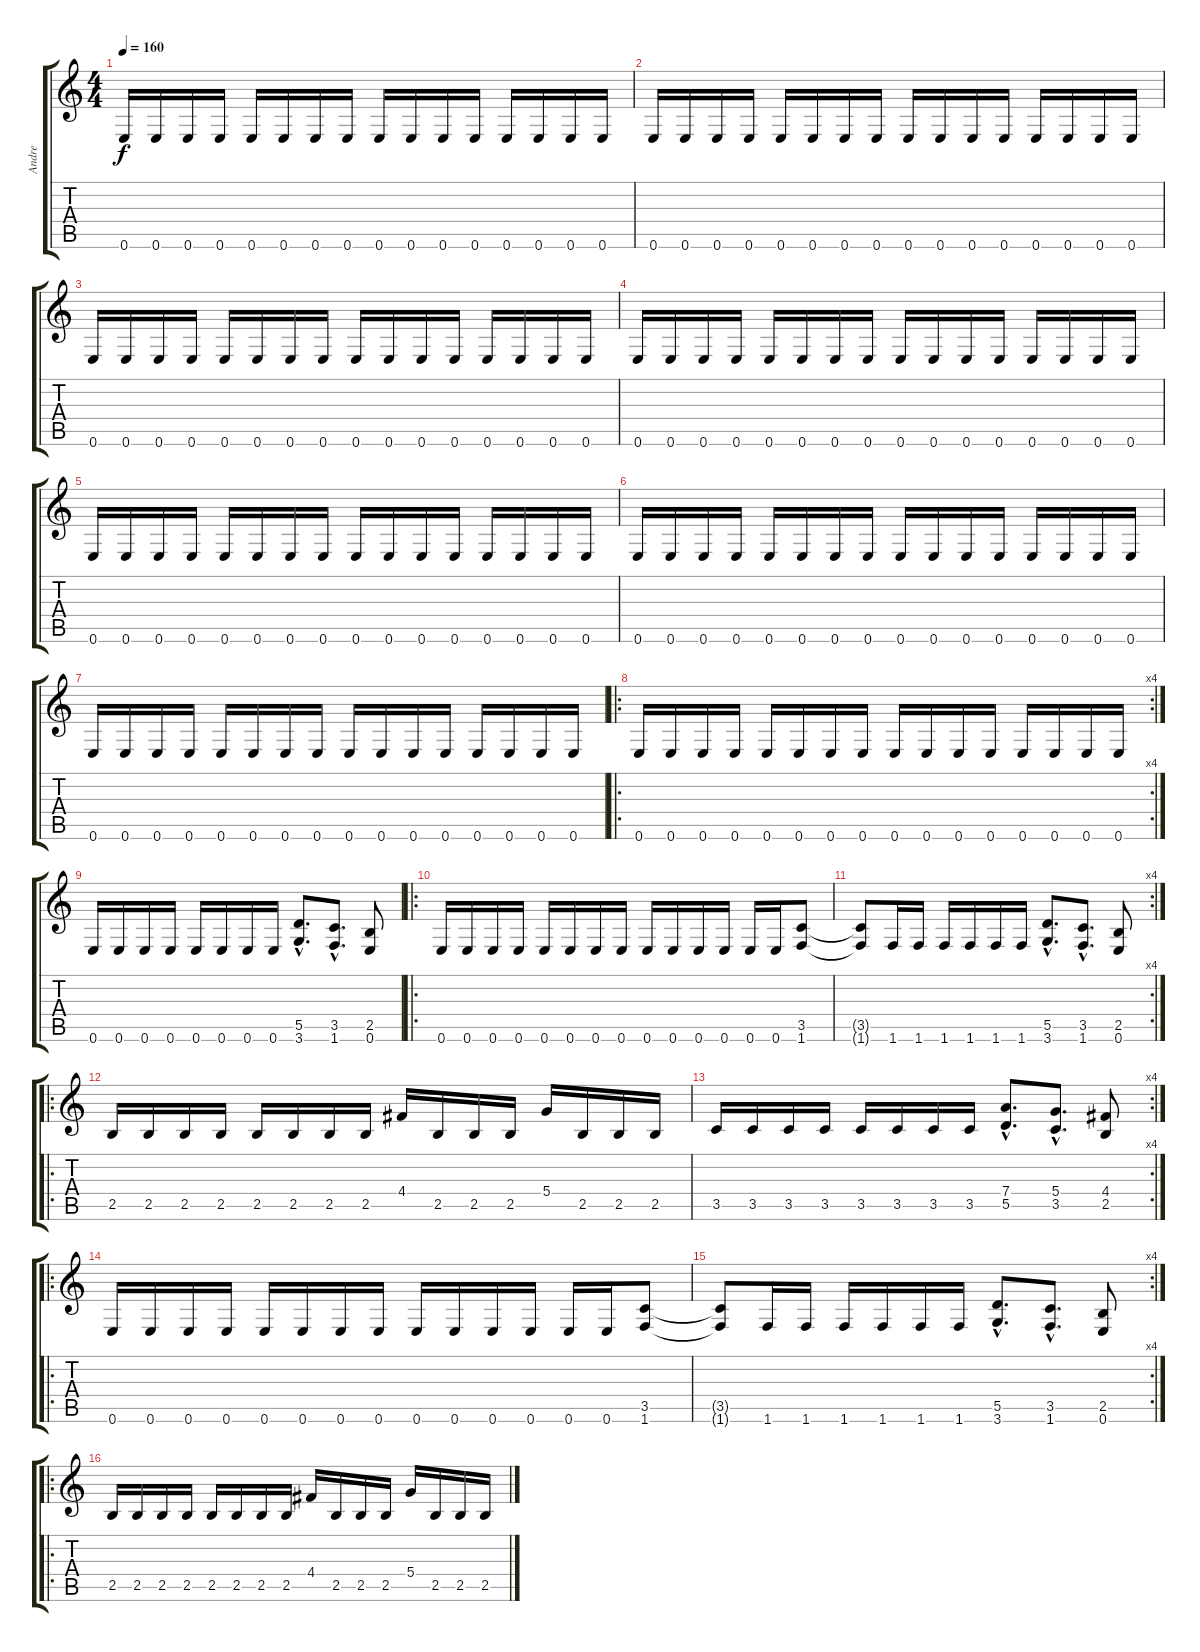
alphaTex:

\track ("Andre" "Andre") {instrument distortionguitar}
\staff {score tabs}
\tuning (E4 B3 G3 D3 A2 E2) {hide}
\ts (4 4)
\tempo 160
\clef g2
\ks c
0.6.16{dy f volume 4 instrument distortionguitar} 0.6.16 0.6.16 0.6.16 0.6.16 0.6.16 0.6.16 0.6.16 0.6.16 0.6.16 0.6.16 0.6.16 0.6.16 0.6.16 0.6.16 0.6.16 |
0.6.16{volume 6} 0.6.16 0.6.16 0.6.16 0.6.16 0.6.16 0.6.16 0.6.16 0.6.16 0.6.16 0.6.16 0.6.16 0.6.16 0.6.16 0.6.16 0.6.16 |
0.6.16 0.6.16 0.6.16 0.6.16 0.6.16 0.6.16 0.6.16 0.6.16 0.6.16 0.6.16 0.6.16 0.6.16 0.6.16 0.6.16 0.6.16 0.6.16 |
0.6.16{volume 8} 0.6.16 0.6.16 0.6.16 0.6.16 0.6.16 0.6.16 0.6.16 0.6.16 0.6.16 0.6.16 0.6.16 0.6.16 0.6.16 0.6.16 0.6.16 |
0.6.16 0.6.16 0.6.16 0.6.16 0.6.16 0.6.16 0.6.16 0.6.16 0.6.16 0.6.16 0.6.16 0.6.16 0.6.16 0.6.16 0.6.16 0.6.16 |
0.6.16{volume 10} 0.6.16 0.6.16 0.6.16 0.6.16{volume 12} 0.6.16 0.6.16 0.6.16 0.6.16{volume 14} 0.6.16 0.6.16 0.6.16 0.6.16{volume 16} 0.6.16 0.6.16 0.6.16 |
0.6.16 0.6.16 0.6.16 0.6.16 0.6.16 0.6.16 0.6.16 0.6.16 0.6.16 0.6.16 0.6.16 0.6.16 0.6.16 0.6.16 0.6.16 0.6.16 |
\ro
\rc 4
0.6.16 0.6.16 0.6.16 0.6.16 0.6.16 0.6.16 0.6.16 0.6.16 0.6.16 0.6.16 0.6.16 0.6.16 0.6.16 0.6.16 0.6.16 0.6.16 |
0.6.16 0.6.16 0.6.16 0.6.16 0.6.16 0.6.16 0.6.16 0.6.16 (5.5{hac} 3.6{hac}).8{d} (3.5{hac} 1.6{hac}).8{d} (2.5 0.6).8 |
\ro
0.6.16 0.6.16 0.6.16 0.6.16 0.6.16 0.6.16 0.6.16 0.6.16 0.6.16 0.6.16 0.6.16 0.6.16 0.6.16 0.6.16 (3.5 1.6).8 |
\rc 4
(3.5{t} 1.6{t}).8 1.6.16 1.6.16 1.6.16 1.6.16 1.6.16 1.6.16 (5.5{hac} 3.6{hac}).8{d} (3.5{hac} 1.6{hac}).8{d} (2.5 0.6).8 |
\ro
2.5.16 2.5.16 2.5.16 2.5.16 2.5.16 2.5.16 2.5.16 2.5.16 4.4.16 2.5.16 2.5.16 2.5.16 5.4.16 2.5.16 2.5.16 2.5.16 |
\rc 4
3.5.16 3.5.16 3.5.16 3.5.16 3.5.16 3.5.16 3.5.16 3.5.16 (7.4{hac} 5.5{hac}).8{d} (5.4{hac} 3.5{hac}).8{d} (4.4 2.5).8 |
\ro
0.6.16 0.6.16 0.6.16 0.6.16 0.6.16 0.6.16 0.6.16 0.6.16 0.6.16 0.6.16 0.6.16 0.6.16 0.6.16 0.6.16 (3.5 1.6).8 |
\rc 4
(3.5{t} 1.6{t}).8 1.6.16 1.6.16 1.6.16 1.6.16 1.6.16 1.6.16 (5.5{hac} 3.6{hac}).8{d} (3.5{hac} 1.6{hac}).8{d} (2.5 0.6).8 |
\ro
2.5.16 2.5.16 2.5.16 2.5.16 2.5.16 2.5.16 2.5.16 2.5.16 4.4.16 2.5.16 2.5.16 2.5.16 5.4.16 2.5.16 2.5.16 2.5.16
